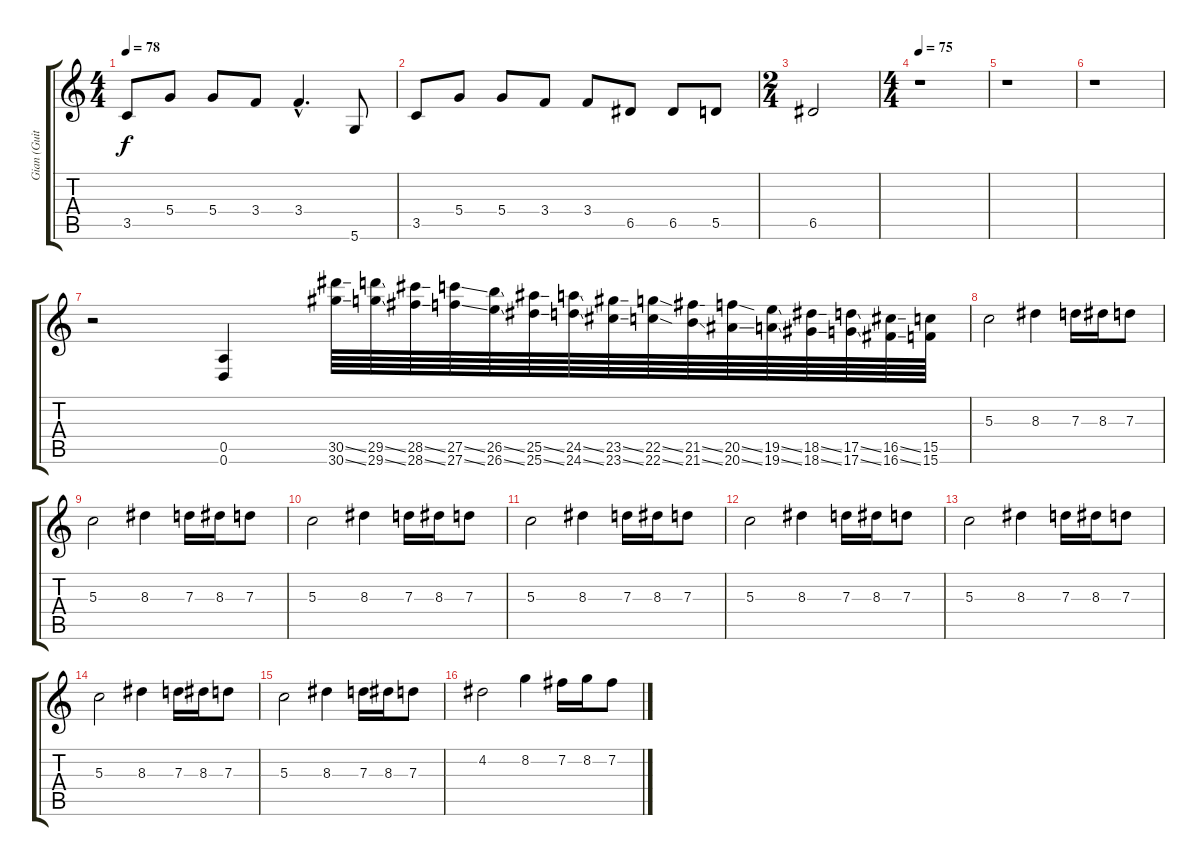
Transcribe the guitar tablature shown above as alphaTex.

\track ("Gian (Guitar)" "Gian (Guit") {instrument distortionguitar}
\staff {score tabs}
\tuning (E4 B3 G3 D3 A2 D2) {hide}
\ts (4 4)
\tempo 78
\clef g2
\ks c
3.5.8{dy f} 5.4.8 5.4.8 3.4.8 3.4{hac}.4{d} 5.6.8 |
3.5.8 5.4.8 5.4.8 3.4.8 3.4.8 6.5.8 6.5.8 5.5.8 |
\ts (2 4)
6.5.2 |
\ts (4 4)
\tempo 75
r.1 |
r.1 |
r.1 |
r.2 (0.5 0.6).4 (30.5{ss} 30.6{ss}).64 (29.5{ss} 29.6{ss}).64 (28.5{ss} 28.6{ss}).64 (27.5{ss} 27.6{ss}).64 (26.5{ss} 26.6{ss}).64 (25.5{ss} 25.6{ss}).64 (24.5{ss} 24.6{ss}).64 (23.5{ss} 23.6{ss}).64 (22.5{ss} 22.6{ss}).64 (21.5{ss} 21.6{ss}).64 (20.5{ss} 20.6{ss}).64 (19.5{ss} 19.6{ss}).64 (18.5{ss} 18.6{ss}).64 (17.5{ss} 17.6{ss}).64 (16.5{ss} 16.6{ss}).64 (15.5 15.6).64 |
5.3.2 8.3.4 7.3.16 8.3.16 7.3.8 |
5.3.2 8.3.4 7.3.16 8.3.16 7.3.8 |
5.3.2 8.3.4 7.3.16 8.3.16 7.3.8 |
5.3.2 8.3.4 7.3.16 8.3.16 7.3.8 |
5.3.2 8.3.4 7.3.16 8.3.16 7.3.8 |
5.3.2 8.3.4 7.3.16 8.3.16 7.3.8 |
5.3.2 8.3.4 7.3.16 8.3.16 7.3.8 |
5.3.2 8.3.4 7.3.16 8.3.16 7.3.8 |
4.2.2 8.2.4 7.2.16 8.2.16 7.2.8
